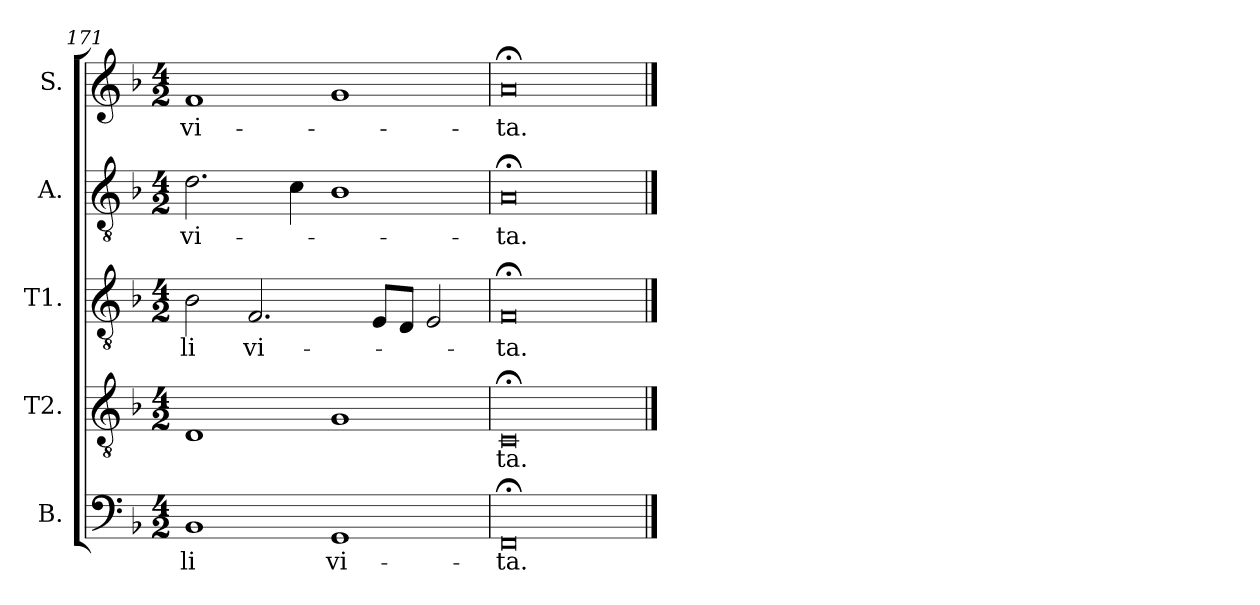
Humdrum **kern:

**kern	**text	**kern	**text	**kern	**text	**kern	**text	**kern	**text
*part5	*part5	*part4	*part4	*part3	*part3	*part2	*part2	*part1	*part1
*staff5	*staff5	*staff4	*staff4	*staff3	*staff3	*staff2	*staff2	*staff1	*staff1
*I"B.	*	*I"T2.	*	*I"T1.	*	*I"A.	*	*I"S.	*
*I'B.	*	*I'T2.	*	*I'T1.	*	*I'A.	*	*I'S.	*
!!LO:PB:g=z
*clefF4	*	*clefGv2	*	*clefGv2	*	*clefGv2	*	*clefG2	*
*k[b-]	*	*k[b-]	*	*k[b-]	*	*k[b-]	*	*k[b-]	*
*F:	*	*F:	*	*F:	*	*F:	*	*F:	*
*M4/2	*	*M4/2	*	*M4/2	*	*M4/2	*	*M4/2	*
=171	=171	=171	=171	=171	=171	=171	=171	=171	=171
1BB-	-li	1D	.	2B-\	-li	2.d\	vi-	1f	vi-
.	.	.	.	2.F/	vi-	.	.	.	.
.	.	.	.	.	.	4c\	.	.	.
1GG	vi-	1G	.	.	.	1B-	.	1g	.
.	.	.	.	8E/L	.	.	.	.	.
.	.	.	.	8D/J	.	.	.	.	.
.	.	.	.	2E/	.	.	.	.	.
=172	=172	=172	=172	=172	=172	=172	=172	=172	=172
0FF;<	-ta.	0C;<	-ta.	0F;<	-ta.	0A;<	-ta.	0a;<	-ta.
==	==	==	==	==	==	==	==	==	==
*-	*-	*-	*-	*-	*-	*-	*-	*-	*-
